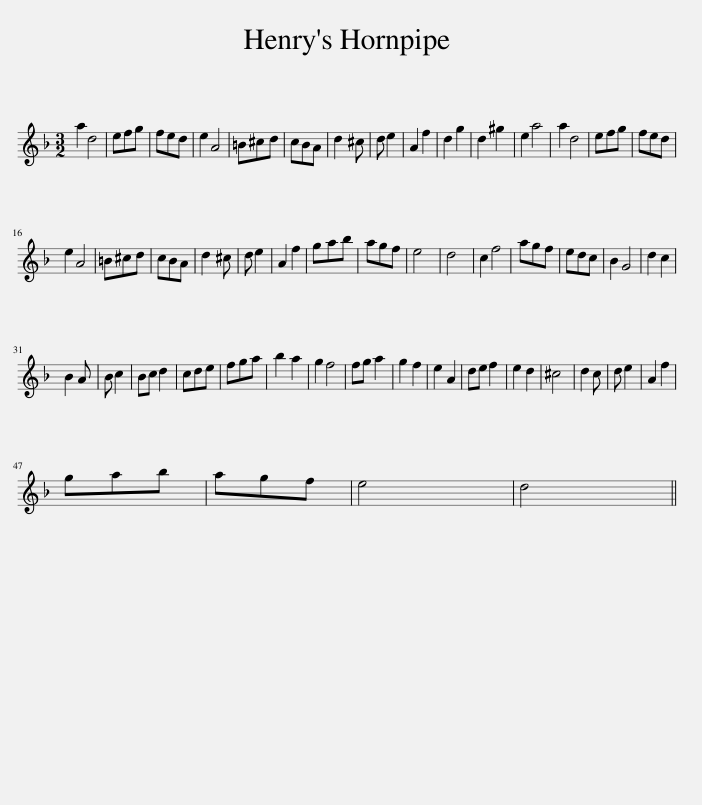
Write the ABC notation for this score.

X:1
L:1/8
M:3/2
I:linebreak $
K:Dmin
V:1 treble
V:1
 a2 d4 | efg | fed | e2 A4 | =B^cd | %5
 cBA | d2 ^c | d e2 | A2 f2 | d2 g2 | %10
 d2 ^g2 | e2 a4 | a2 d4 | efg | fed |$ %15
 e2 A4 | =B^cd | cBA | d2 ^c | d e2 | %20
 A2 f2 | gab | agf | e4 | d4 | %25
 c2 f4 | agf | edc | B2 G4 | d2 c2 |$ %30
 B2 A | B c2 | Bc d2 | cde | fga | %35
 b2 a2 | g2 f4 | fg a2 | g2 f2 | e2 A2 | %40
 de f2 | e2 d2 | ^c4 | d2 c | d e2 | %45
 A2 f2 |$ gab | agf | e4 | d4 || %50
